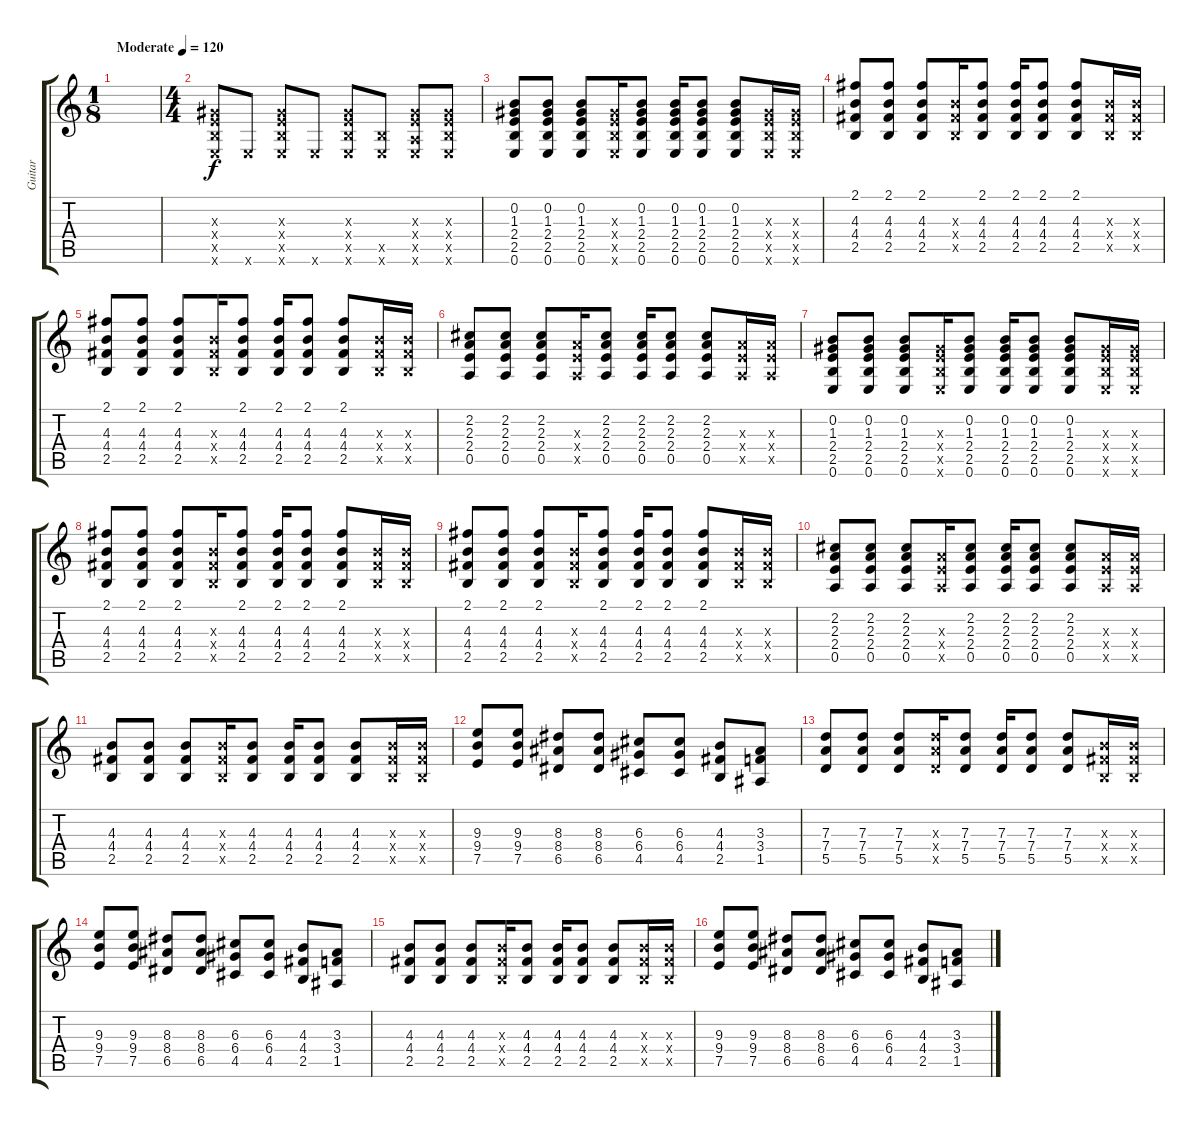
\track ("Guitar" "Guitar") {instrument acousticguitarsteel}
\staff {score tabs}
\tuning (E4 B3 G3 D3 A2 E2) {hide}
\ts (1 8)
\tempo (120 "Moderate")
\clef g2
\ks c
|
\ts (4 4)
(1.3{x} 2.4{x} 2.5{x} 0.6{x}).8 0.6{x}.8 (1.3{x} 2.4{x} 2.5{x} 0.6{x}).8 0.6{x}.8 (1.3{x} 2.4{x} 2.5{x} 0.6{x}).8 (2.5{x} 0.6{x}).8 (1.3{x} 2.4{x} 0.5{x} 0.6{x}).8 (1.3{x} 2.4{x} 2.5{x} 0.6{x}).8 |
(0.2 1.3 2.4 2.5 0.6).8 (0.2 1.3 2.4 2.5 0.6).8 (0.2 1.3 2.4 2.5 0.6).8 (1.3{x} 2.4{x} 2.5{x} 0.6{x}).16 (0.2 1.3 2.4 2.5 0.6).8 (0.2 1.3 2.4 2.5 0.6).16 (0.2 1.3 2.4 2.5 0.6).8 (0.2 1.3 2.4 2.5 0.6).8 (1.3{x} 2.4{x} 2.5{x} 0.6{x}).16 (1.3{x} 2.4{x} 2.5{x} 0.6{x}).16 |
(2.1 4.3 4.4 2.5).8 (2.1 4.3 4.4 2.5).8 (2.1 4.3 4.4 2.5).8 (4.3{x} 4.4{x} 2.5{x}).16 (2.1 4.3 4.4 2.5).8 (2.1 4.3 4.4 2.5).16 (2.1 4.3 4.4 2.5).8 (2.1 4.3 4.4 2.5).8 (4.3{x} 4.4{x} 2.5{x}).16 (4.3{x} 4.4{x} 2.5{x}).16 |
(2.1 4.3 4.4 2.5).8 (2.1 4.3 4.4 2.5).8 (2.1 4.3 4.4 2.5).8 (4.3{x} 4.4{x} 2.5{x}).16 (2.1 4.3 4.4 2.5).8 (2.1 4.3 4.4 2.5).16 (2.1 4.3 4.4 2.5).8 (2.1 4.3 4.4 2.5).8 (4.3{x} 4.4{x} 2.5{x}).16 (4.3{x} 4.4{x} 2.5{x}).16 |
(2.2 2.3 2.4 0.5).8 (2.2 2.3 2.4 0.5).8 (2.2 2.3 2.4 0.5).8 (2.3{x} 2.4{x} 0.5{x}).16 (2.2 2.3 2.4 0.5).8 (2.2 2.3 2.4 0.5).16 (2.2 2.3 2.4 0.5).8 (2.2 2.3 2.4 0.5).8 (2.3{x} 2.4{x} 0.5{x}).16 (2.3{x} 2.4{x} 0.5{x}).16 |
(0.2 1.3 2.4 2.5 0.6).8 (0.2 1.3 2.4 2.5 0.6).8 (0.2 1.3 2.4 2.5 0.6).8 (1.3{x} 2.4{x} 2.5{x} 0.6{x}).16 (0.2 1.3 2.4 2.5 0.6).8 (0.2 1.3 2.4 2.5 0.6).16 (0.2 1.3 2.4 2.5 0.6).8 (0.2 1.3 2.4 2.5 0.6).8 (1.3{x} 2.4{x} 2.5{x} 0.6{x}).16 (1.3{x} 2.4{x} 2.5{x} 0.6{x}).16 |
(2.1 4.3 4.4 2.5).8 (2.1 4.3 4.4 2.5).8 (2.1 4.3 4.4 2.5).8 (4.3{x} 4.4{x} 2.5{x}).16 (2.1 4.3 4.4 2.5).8 (2.1 4.3 4.4 2.5).16 (2.1 4.3 4.4 2.5).8 (2.1 4.3 4.4 2.5).8 (4.3{x} 4.4{x} 2.5{x}).16 (4.3{x} 4.4{x} 2.5{x}).16 |
(2.1 4.3 4.4 2.5).8 (2.1 4.3 4.4 2.5).8 (2.1 4.3 4.4 2.5).8 (4.3{x} 4.4{x} 2.5{x}).16 (2.1 4.3 4.4 2.5).8 (2.1 4.3 4.4 2.5).16 (2.1 4.3 4.4 2.5).8 (2.1 4.3 4.4 2.5).8 (4.3{x} 4.4{x} 2.5{x}).16 (4.3{x} 4.4{x} 2.5{x}).16 |
(2.2 2.3 2.4 0.5).8 (2.2 2.3 2.4 0.5).8 (2.2 2.3 2.4 0.5).8 (2.3{x} 2.4{x} 0.5{x}).16 (2.2 2.3 2.4 0.5).8 (2.2 2.3 2.4 0.5).16 (2.2 2.3 2.4 0.5).8 (2.2 2.3 2.4 0.5).8 (2.3{x} 2.4{x} 0.5{x}).16 (2.3{x} 2.4{x} 0.5{x}).16 |
(4.3 4.4 2.5).8 (4.3 4.4 2.5).8 (4.3 4.4 2.5).8 (4.3{x} 4.4{x} 2.5{x}).16 (4.3 4.4 2.5).8 (4.3 4.4 2.5).16 (4.3 4.4 2.5).8 (4.3 4.4 2.5).8 (4.3{x} 4.4{x} 2.5{x}).16 (4.3{x} 4.4{x} 2.5{x}).16 |
(9.3 9.4 7.5).8 (9.3 9.4 7.5).8 (8.3 8.4 6.5).8 (8.3 8.4 6.5).8 (6.3 6.4 4.5).8 (6.3 6.4 4.5).8 (4.3 4.4 2.5).8 (3.3 3.4 1.5).8 |
(7.3 7.4 5.5).8 (7.3 7.4 5.5).8 (7.3 7.4 5.5).8 (7.3{x} 7.4{x} 5.5{x}).16 (7.3 7.4 5.5).8 (7.3 7.4 5.5).16 (7.3 7.4 5.5).8 (7.3 7.4 5.5).8 (4.3{x} 4.4{x} 2.5{x}).16 (4.3{x} 4.4{x} 2.5{x}).16 |
(9.3 9.4 7.5).8 (9.3 9.4 7.5).8 (8.3 8.4 6.5).8 (8.3 8.4 6.5).8 (6.3 6.4 4.5).8 (6.3 6.4 4.5).8 (4.3 4.4 2.5).8 (3.3 3.4 1.5).8 |
(4.3 4.4 2.5).8 (4.3 4.4 2.5).8 (4.3 4.4 2.5).8 (4.3{x} 4.4{x} 2.5{x}).16 (4.3 4.4 2.5).8 (4.3 4.4 2.5).16 (4.3 4.4 2.5).8 (4.3 4.4 2.5).8 (4.3{x} 4.4{x} 2.5{x}).16 (4.3{x} 4.4{x} 2.5{x}).16 |
(9.3 9.4 7.5).8 (9.3 9.4 7.5).8 (8.3 8.4 6.5).8 (8.3 8.4 6.5).8 (6.3 6.4 4.5).8 (6.3 6.4 4.5).8 (4.3 4.4 2.5).8 (3.3 3.4 1.5).8
